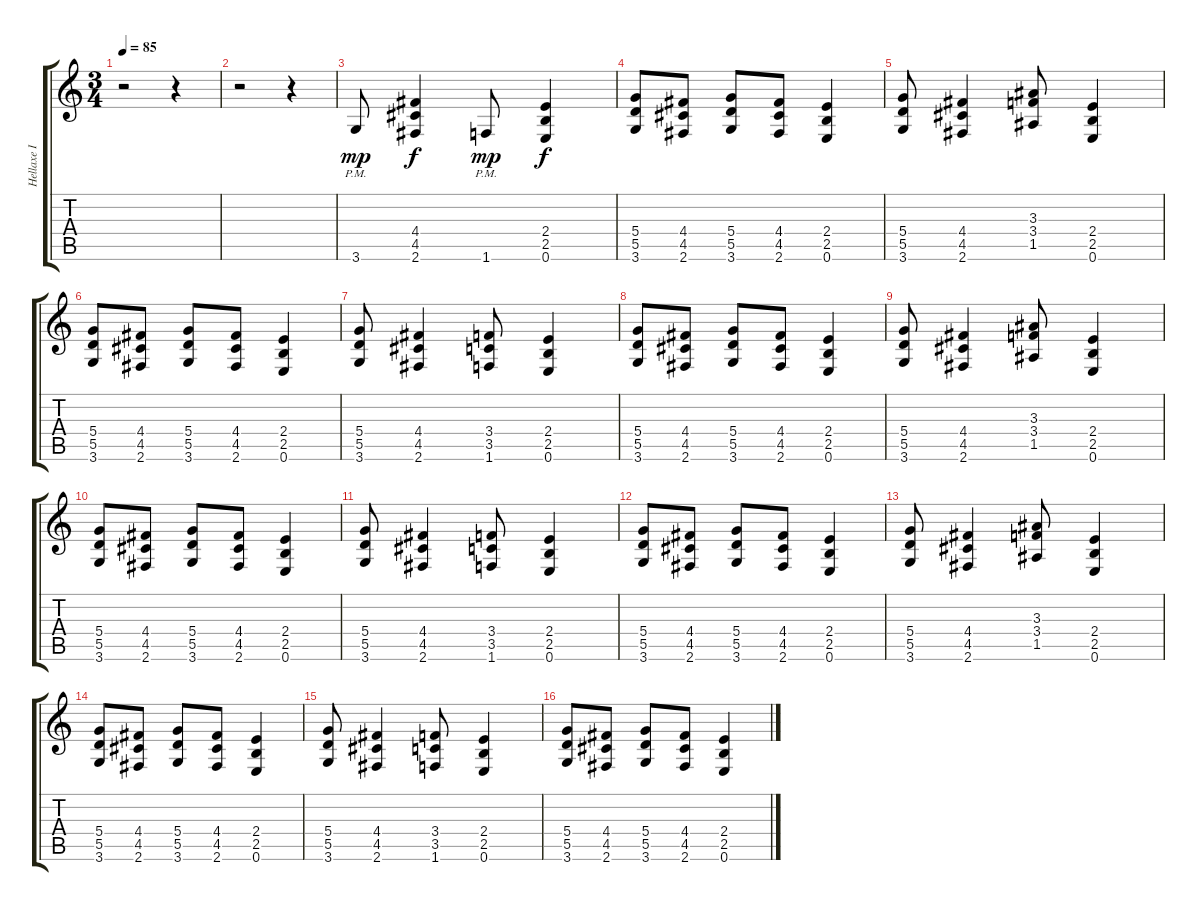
\track ("Hellaxe I" "Hellaxe I") {instrument distortionguitar}
\staff {score tabs}
\tuning (E4 B3 G3 D3 A2 E2) {hide}
\ts (3 4)
\tempo 85
\clef g2
\ks c
r.2{dy f} r.4 |
r.2 r.4 |
3.6{pm}.8{dy mp} (4.4 4.5 2.6).4{dy f} 1.6{pm}.8{dy mp} (2.4 2.5 0.6).4{dy f} |
(5.4 5.5 3.6).8{volume 12} (4.4 4.5 2.6).8 (5.4 5.5 3.6).8 (4.4 4.5 2.6).8 (2.4 2.5 0.6).4 |
(5.4 5.5 3.6).8 (4.4 4.5 2.6).4 (3.3 3.4 1.5).8 (2.4 2.5 0.6).4 |
(5.4 5.5 3.6).8 (4.4 4.5 2.6).8 (5.4 5.5 3.6).8 (4.4 4.5 2.6).8 (2.4 2.5 0.6).4 |
(5.4 5.5 3.6).8 (4.4 4.5 2.6).4 (3.4 3.5 1.6).8 (2.4 2.5 0.6).4 |
(5.4 5.5 3.6).8 (4.4 4.5 2.6).8 (5.4 5.5 3.6).8 (4.4 4.5 2.6).8 (2.4 2.5 0.6).4 |
(5.4 5.5 3.6).8 (4.4 4.5 2.6).4 (3.3 3.4 1.5).8 (2.4 2.5 0.6).4 |
(5.4 5.5 3.6).8 (4.4 4.5 2.6).8 (5.4 5.5 3.6).8 (4.4 4.5 2.6).8 (2.4 2.5 0.6).4 |
(5.4 5.5 3.6).8 (4.4 4.5 2.6).4 (3.4 3.5 1.6).8 (2.4 2.5 0.6).4 |
(5.4 5.5 3.6).8 (4.4 4.5 2.6).8 (5.4 5.5 3.6).8 (4.4 4.5 2.6).8 (2.4 2.5 0.6).4 |
(5.4 5.5 3.6).8 (4.4 4.5 2.6).4 (3.3 3.4 1.5).8 (2.4 2.5 0.6).4 |
(5.4 5.5 3.6).8 (4.4 4.5 2.6).8 (5.4 5.5 3.6).8 (4.4 4.5 2.6).8 (2.4 2.5 0.6).4 |
(5.4 5.5 3.6).8 (4.4 4.5 2.6).4 (3.4 3.5 1.6).8 (2.4 2.5 0.6).4 |
(5.4 5.5 3.6).8 (4.4 4.5 2.6).8 (5.4 5.5 3.6).8 (4.4 4.5 2.6).8 (2.4 2.5 0.6).4
